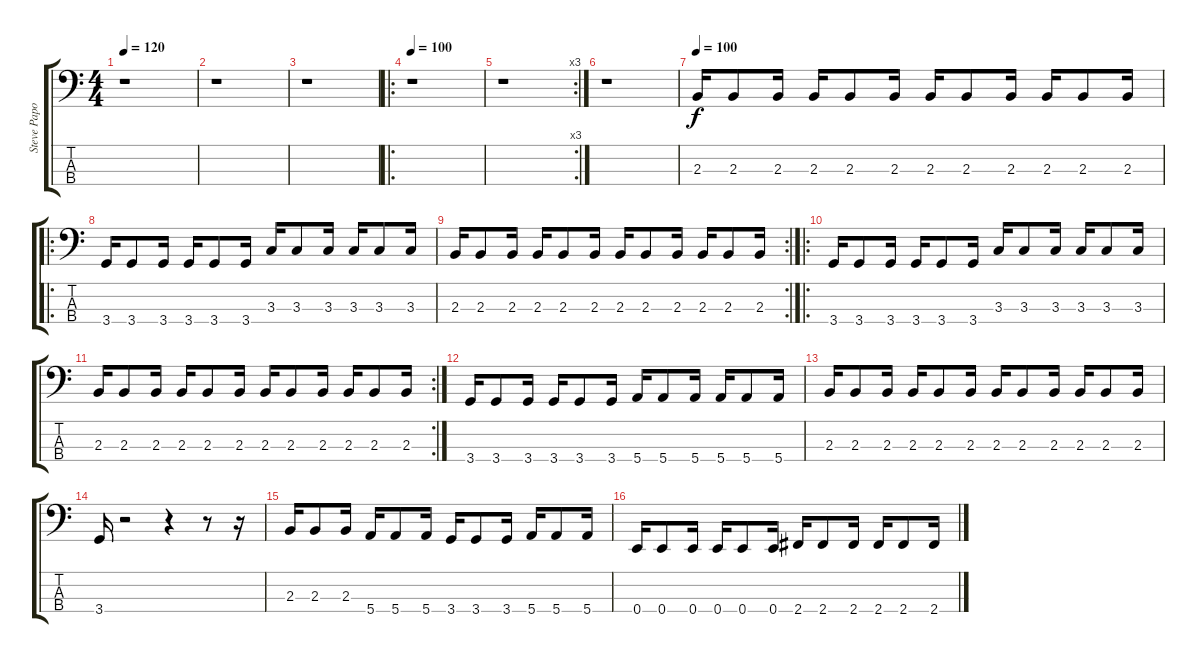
\track ("Steve Papoutsis" "Steve Papo") {instrument electricbasspick}
\staff {score tabs}
\tuning (G2 D2 A1 E1) {hide}
\ts (4 4)
\tempo 120
\clef f4
\ks c
r.1{dy f instrument electricbasspick} |
r.1 |
r.1 |
\ro
\tempo 100
r.1 |
\rc 3
r.1 |
r.1 |
\tempo 100
2.3.16 2.3.8 2.3.16 2.3.16 2.3.8 2.3.16 2.3.16 2.3.8 2.3.16 2.3.16 2.3.8 2.3.16 |
\ro
3.4.16 3.4.8 3.4.16 3.4.16 3.4.8 3.4.16 3.3.16 3.3.8 3.3.16 3.3.16 3.3.8 3.3.16 |
\rc 2
2.3.16 2.3.8 2.3.16 2.3.16 2.3.8 2.3.16 2.3.16 2.3.8 2.3.16 2.3.16 2.3.8 2.3.16 |
\ro
3.4.16 3.4.8 3.4.16 3.4.16 3.4.8 3.4.16 3.3.16 3.3.8 3.3.16 3.3.16 3.3.8 3.3.16 |
\rc 2
2.3.16 2.3.8 2.3.16 2.3.16 2.3.8 2.3.16 2.3.16 2.3.8 2.3.16 2.3.16 2.3.8 2.3.16 |
3.4.16 3.4.8 3.4.16 3.4.16 3.4.8 3.4.16 5.4.16 5.4.8 5.4.16 5.4.16 5.4.8 5.4.16 |
2.3.16 2.3.8 2.3.16 2.3.16 2.3.8 2.3.16 2.3.16 2.3.8 2.3.16 2.3.16 2.3.8 2.3.16 |
3.4.16 r.2 r.4 r.8 r.16 |
2.3.16 2.3.8 2.3.16 5.4.16 5.4.8 5.4.16 3.4.16 3.4.8 3.4.16 5.4.16 5.4.8 5.4.16 |
0.4.16 0.4.8 0.4.16 0.4.16 0.4.8 0.4.16 2.4.16 2.4.8 2.4.16 2.4.16 2.4.8 2.4.16
